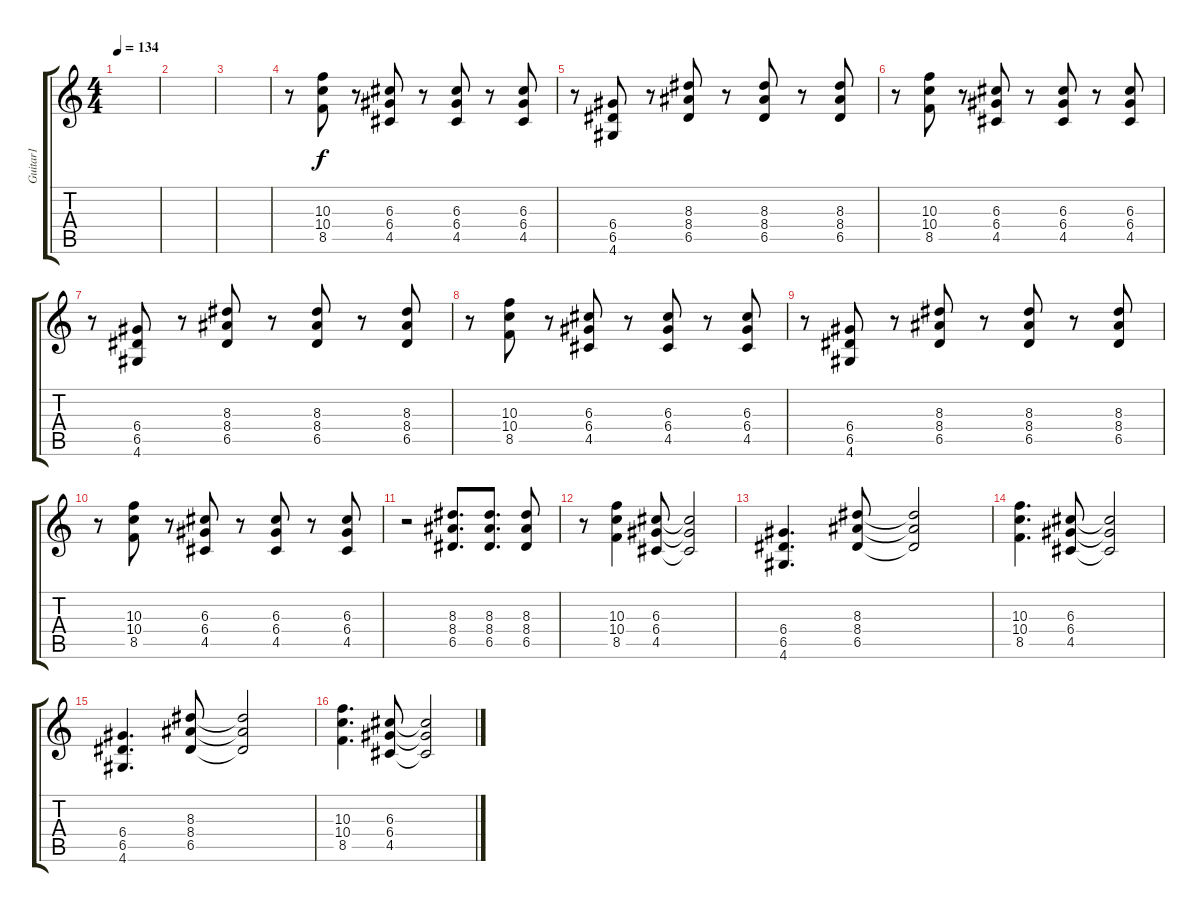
\track ("Guitar1" "Guitar1") {instrument distortionguitar}
\staff {score tabs}
\tuning (E4 B3 G3 D3 A2 E2) {hide}
\ts (4 4)
\tempo 134
\clef g2
\ks c
|
|
|
r.8 (10.3 10.4 8.5).8 r.8 (6.3 6.4 4.5).8 r.8 (6.3 6.4 4.5).8 r.8 (6.3 6.4 4.5).8 |
r.8 (6.4 6.5 4.6).8 r.8 (8.3 8.4 6.5).8 r.8 (8.3 8.4 6.5).8 r.8 (8.3 8.4 6.5).8 |
r.8 (10.3 10.4 8.5).8 r.8 (6.3 6.4 4.5).8 r.8 (6.3 6.4 4.5).8 r.8 (6.3 6.4 4.5).8 |
r.8 (6.4 6.5 4.6).8 r.8 (8.3 8.4 6.5).8 r.8 (8.3 8.4 6.5).8 r.8 (8.3 8.4 6.5).8 |
r.8 (10.3 10.4 8.5).8 r.8 (6.3 6.4 4.5).8 r.8 (6.3 6.4 4.5).8 r.8 (6.3 6.4 4.5).8 |
r.8 (6.4 6.5 4.6).8 r.8 (8.3 8.4 6.5).8 r.8 (8.3 8.4 6.5).8 r.8 (8.3 8.4 6.5).8 |
r.8 (10.3 10.4 8.5).8 r.8 (6.3 6.4 4.5).8 r.8 (6.3 6.4 4.5).8 r.8 (6.3 6.4 4.5).8 |
r.2 (8.3 8.4 6.5).8{d} (8.3 8.4 6.5).8{d} (8.3 8.4 6.5).8 |
r.8{volume 14} (10.3 10.4 8.5).4 (6.3 6.4 4.5).8 (6.3{t} 6.4{t} 4.5{t}).2 |
(6.4 6.5 4.6).4{d} (8.3 8.4 6.5).8 (8.3{t} 8.4{t} 6.5{t}).2 |
(10.3 10.4 8.5).4{d} (6.3 6.4 4.5).8 (6.3{t} 6.4{t} 4.5{t}).2 |
(6.4 6.5 4.6).4{d} (8.3 8.4 6.5).8 (8.3{t} 8.4{t} 6.5{t}).2 |
(10.3 10.4 8.5).4{d} (6.3 6.4 4.5).8 (6.3{t} 6.4{t} 4.5{t}).2
